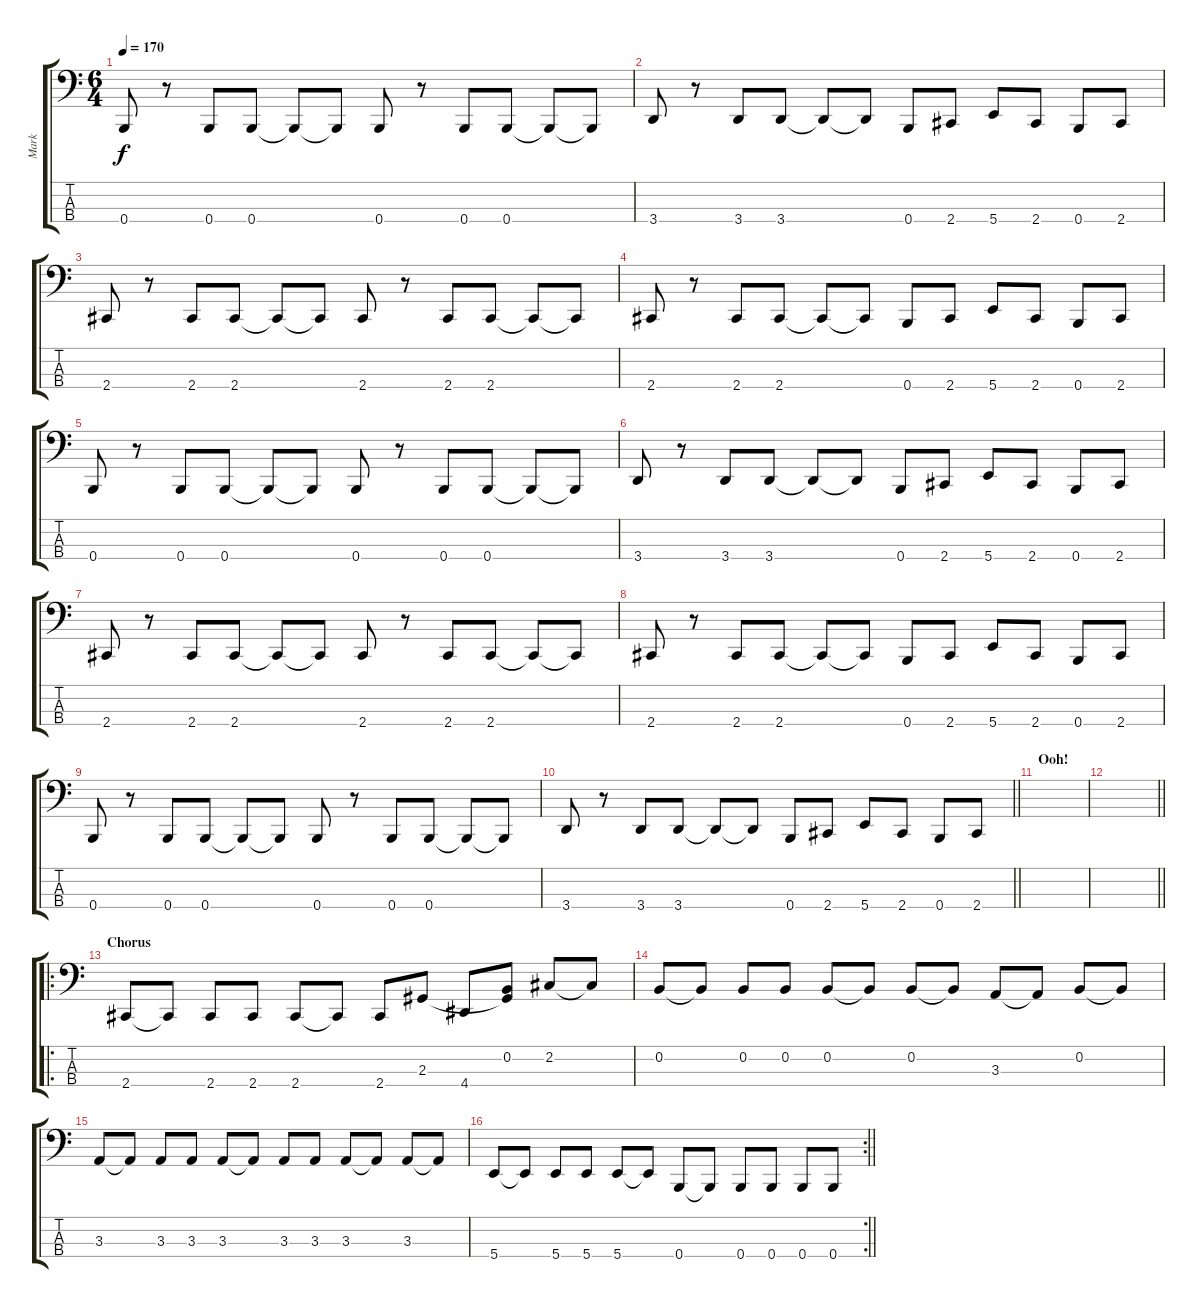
\track ("Mark" "Mark") {instrument electricbassfinger}
\staff {score tabs}
\tuning (E2 B1 Gb1 B0) {hide}
\ts (6 4)
\tempo 170
\clef f4
\ks c
0.4.8{dy f} r.8 0.4.8 0.4.8 0.4{t}.8 0.4{t}.8 0.4.8 r.8 0.4.8 0.4.8 0.4{t}.8 0.4{t}.8 |
3.4.8 r.8 3.4.8 3.4.8 3.4{t}.8 3.4{t}.8 0.4.8 2.4.8 5.4.8 2.4.8 0.4.8 2.4.8 |
2.4.8 r.8 2.4.8 2.4.8 2.4{t}.8 2.4{t}.8 2.4.8 r.8 2.4.8 2.4.8 2.4{t}.8 2.4{t}.8 |
2.4.8 r.8 2.4.8 2.4.8 2.4{t}.8 2.4{t}.8 0.4.8 2.4.8 5.4.8 2.4.8 0.4.8 2.4.8 |
0.4.8 r.8 0.4.8 0.4.8 0.4{t}.8 0.4{t}.8 0.4.8 r.8 0.4.8 0.4.8 0.4{t}.8 0.4{t}.8 |
3.4.8 r.8 3.4.8 3.4.8 3.4{t}.8 3.4{t}.8 0.4.8 2.4.8 5.4.8 2.4.8 0.4.8 2.4.8 |
2.4.8 r.8 2.4.8 2.4.8 2.4{t}.8 2.4{t}.8 2.4.8 r.8 2.4.8 2.4.8 2.4{t}.8 2.4{t}.8 |
2.4.8 r.8 2.4.8 2.4.8 2.4{t}.8 2.4{t}.8 0.4.8 2.4.8 5.4.8 2.4.8 0.4.8 2.4.8 |
0.4.8 r.8 0.4.8 0.4.8 0.4{t}.8 0.4{t}.8 0.4.8 r.8 0.4.8 0.4.8 0.4{t}.8 0.4{t}.8 |
\barLineRight lightlight
3.4.8 r.8 3.4.8 3.4.8 3.4{t}.8 3.4{t}.8 0.4.8 2.4.8 5.4.8 2.4.8 0.4.8 2.4.8 |
\section ("" "Ooh!")
|
\barLineRight lightlight
|
\ro
\section ("" "Chorus")
2.4.8 2.4{t}.8 2.4.8 2.4.8 2.4.8 2.4{t}.8 2.4.8 2.3.8 4.4.8 (0.2 2.3{t}).8 2.2.8 2.2{t}.8 |
0.2.8 0.2{t}.8 0.2.8 0.2.8 0.2.8 0.2{t}.8 0.2.8 0.2{t}.8 3.3.8 3.3{t}.8 0.2.8 0.2{t}.8 |
3.3.8 3.3{t}.8 3.3.8 3.3.8 3.3.8 3.3{t}.8 3.3.8 3.3.8 3.3.8 3.3{t}.8 3.3.8 3.3{t}.8 |
\rc 2
\barLineRight lightlight
5.4.8 5.4{t}.8 5.4.8 5.4.8 5.4.8 5.4{t}.8 0.4.8 0.4{t}.8 0.4.8 0.4.8 0.4.8 0.4.8
